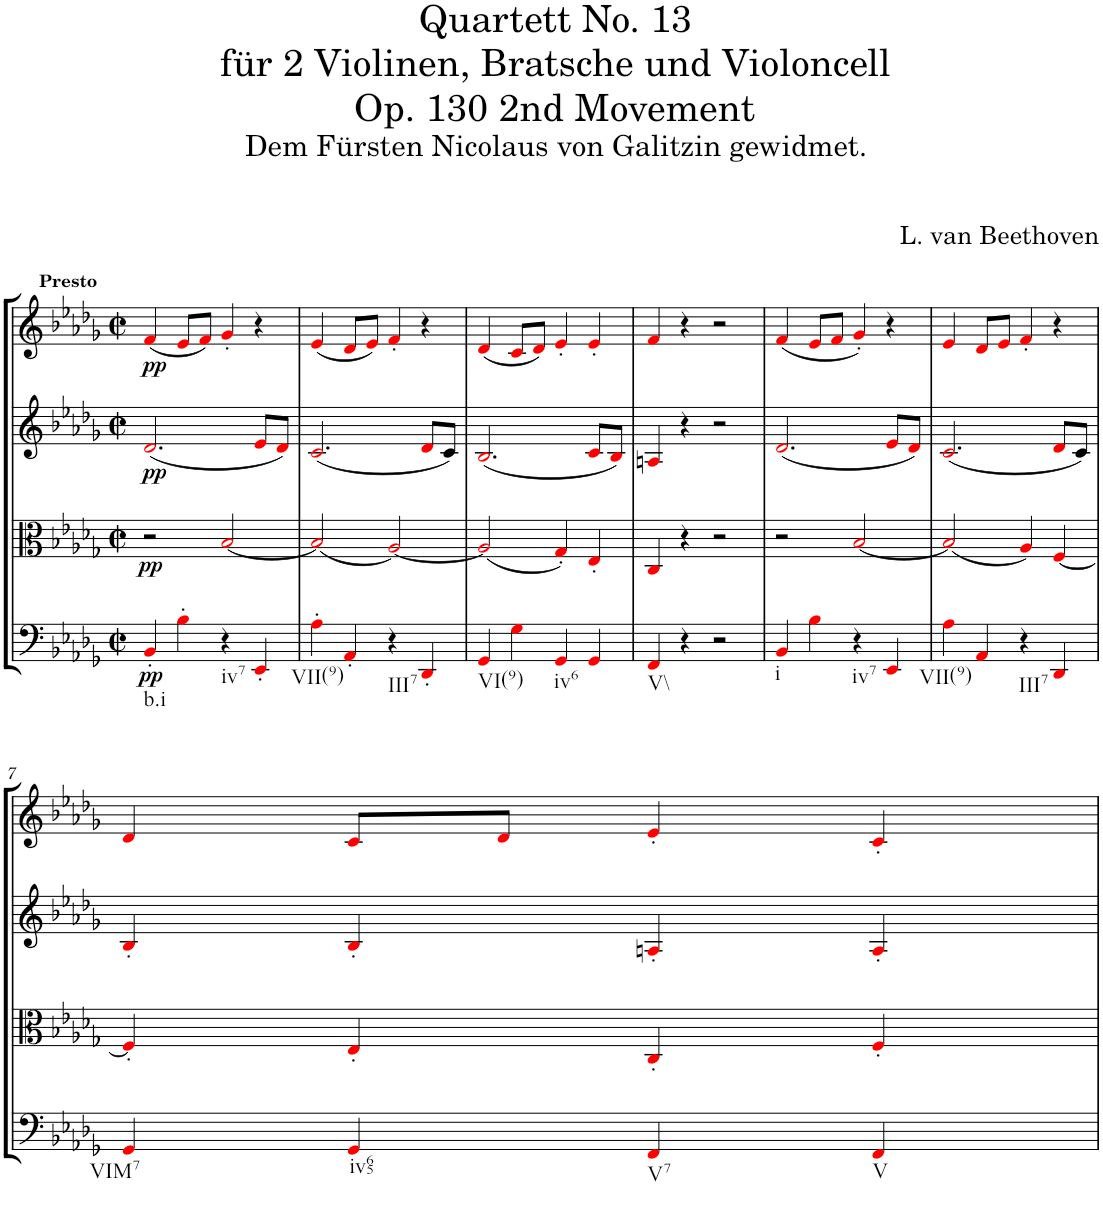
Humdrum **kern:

**kern	**dynam	**kern	**dynam	**kern	**dynam	**kern	**dynam
*part4	*part4	*part3	*part3	*part2	*part2	*part1	*part1
*staff4	*staff4	*staff3	*staff3	*staff2	*staff2	*staff1	*staff1
*I"Cello	*	*I"Viola	*	*I"2nd Violin	*	*I"1st Violin	*
*	*	*I'Vla	*	*I'Vln	*	*I'Vln	*
*clefF4	*	*clefC3	*	*clefG2	*	*clefG2	*
*k[b-e-a-d-g-]	*	*k[b-e-a-d-g-]	*	*k[b-e-a-d-g-]	*	*k[b-e-a-d-g-]	*
*b-:	*	*b-:	*	*b-:	*	*b-:	*
*M2/2	*	*M2/2	*	*M2/2	*	*M2/2	*
*met(c|)	*	*met(c|)	*	*met(c|)	*	*met(c|)	*
=1	=1	=1	=1	=1	=1	=1	=1
!	!	!	!	!	!	!LO:TX:a:B:t=Presto	!
!LO:TX:b:t=b.i	!	!	!	!	!	!	!
!	!LO:DY:b	!	!LO:DY:b	!	!LO:DY:b	!	!LO:DY:b
4BB-'i/	pp	2r	pp	(2.d-i/	pp	(4fi/	pp
4B-'i\	.	.	.	.	.	8e-i/L	.
.	.	.	.	.	.	8fi/J)	.
!LO:TX:b:t=iv7	!	!	!	!	!	!	!
4r	.	[2B-i/	.	.	.	4g-'i/	.
4EE-'i/	.	.	.	8e-i/L	.	4r	.
.	.	.	.	8d-i/J)	.	.	.
=2	=2	=2	=2	=2	=2	=2	=2
!LO:TX:b:t=VII(9)	!	!	!	!	!	!	!
4A-'i\	.	(2B-i/]	.	(2.ci/	.	(4e-i/	.
4AA-'i/	.	.	.	.	.	8d-i/L	.
.	.	.	.	.	.	8e-i/J)	.
!LO:TX:b:t=III7	!	!	!	!	!	!	!
4r	.	[2A-i/)	.	.	.	4f'i/	.
4DD-'i/	.	.	.	8d-i/L	.	4r	.
.	.	.	.	8c/J)	.	.	.
=3	=3	=3	=3	=3	=3	=3	=3
!LO:TX:b:t=VI(9)	!	!	!	!	!	!	!
4GG-i/	.	(2A-i/]	.	(2.B-i/	.	(4d-i/	.
4G-i\	.	.	.	.	.	8ci/L	.
.	.	.	.	.	.	8d-i/J)	.
!LO:TX:b:t=iv6	!	!	!	!	!	!	!
4GG-i/	.	4G-'i/)	.	.	.	4e-'i/	.
4GG-i/	.	4E-'i/	.	8ci/L	.	4e-'i/	.
.	.	.	.	8B-i/J)	.	.	.
=4	=4	=4	=4	=4	=4	=4	=4
!LO:TX:b:t=V\\	!	!	!	!	!	!	!
4FFi/	.	4Ci/	.	4Ani/	.	4fi/	.
4r	.	4r	.	4r	.	4r	.
2r	.	2r	.	2r	.	2r	.
=5	=5	=5	=5	=5	=5	=5	=5
!LO:TX:b:t=i	!	!	!	!	!	!	!
4BB-i/	.	2r	.	(2.d-i/	.	(4fi/	.
4B-i\	.	.	.	.	.	8e-i/L	.
.	.	.	.	.	.	8fi/J	.
!LO:TX:b:t=iv7	!	!	!	!	!	!	!
4r	.	[2B-i/	.	.	.	4g-'i/)	.
4EE-i/	.	.	.	8e-i/L	.	4r	.
.	.	.	.	8d-i/J)	.	.	.
=6	=6	=6	=6	=6	=6	=6	=6
!LO:TX:b:t=VII(9)	!	!	!	!	!	!	!
4A-i\	.	(2B-i/]	.	(2.ci/	.	4e-i/	.
4AA-i/	.	.	.	.	.	8d-i/L	.
.	.	.	.	.	.	8e-i/J	.
!LO:TX:b:t=III7	!	!	!	!	!	!	!
4r	.	4A-i/)	.	.	.	4f'i/	.
4DD-i/	.	[4Fi/	.	8d-i/L	.	4r	.
.	.	.	.	8c/J)	.	.	.
!!LO:LB:g=z
=7	=7	=7	=7	=7	=7	=7	=7
!LO:TX:b:t=VIM7	!	!	!	!	!	!	!
4GG-i/	.	4F'i/]	.	4B-'i/	.	4d-i/	.
!LO:TX:b:t=iv65	!	!	!	!	!	!	!
4GG-i/	.	4E-'i/	.	4B-'i/	.	8ci/L	.
.	.	.	.	.	.	8d-i/J	.
!LO:TX:b:t=V7	!	!	!	!	!	!	!
4FFi/	.	4C'i/	.	4An'i/	.	4e-'i/	.
!LO:TX:b:t=V	!	!	!	!	!	!	!
4FFi/	.	4F'i/	.	4A'i/	.	4c'i/	.
=	=	=	=	=	=	=	=
*-	*-	*-	*-	*-	*-	*-	*-
